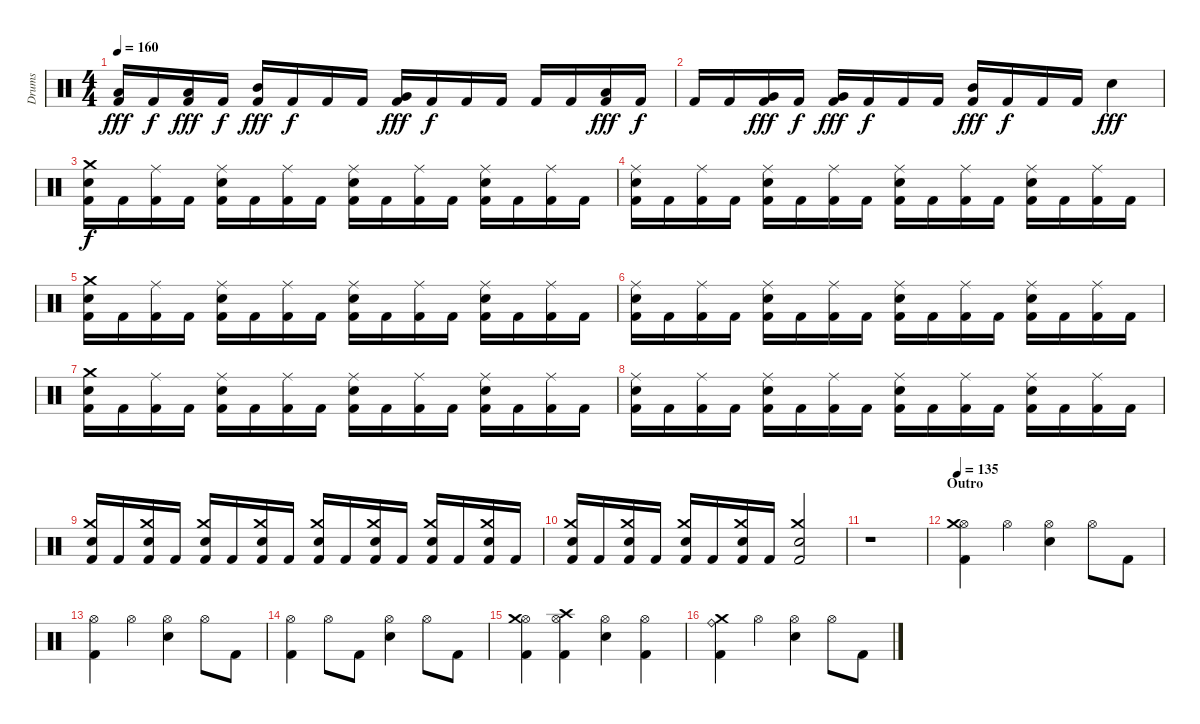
\track ("Drums" "Drums") {instrument percussion}
\staff {score}
\articulation defaults
\ts (4 4)
\tempo 160
\clef neutral
\ks c
("Kick (hit) 2" "Low Tom (hit)").16{dy fff} "Kick (hit) 2".16{dy f} ("Kick (hit) 2" "Low Tom (hit)").16{dy fff} "Kick (hit) 2".16{dy f} ("Kick (hit) 2" "Mid Tom (hit)").16{dy fff} "Kick (hit) 2".16{dy f} "Kick (hit) 2".16 "Kick (hit) 2".16 ("Kick (hit) 2" "Very Low Tom (hit)").16{dy fff} "Kick (hit) 2".16{dy f} "Kick (hit) 2".16 "Kick (hit) 2".16 "Kick (hit) 2".16 "Kick (hit) 2".16 ("Kick (hit) 2" "Low Tom (hit)").16{dy fff} "Kick (hit) 2".16{dy f} |
"Kick (hit) 2".16 "Kick (hit) 2".16 ("Kick (hit) 2" "Very Low Tom (hit)").16{dy fff} "Kick (hit) 2".16{dy f} ("Kick (hit) 2" "Very Low Tom (hit)").16{dy fff} "Kick (hit) 2".16{dy f} "Kick (hit) 2".16 "Kick (hit) 2".16 ("Kick (hit) 2" "Mid Tom (hit)").16{dy fff} "Kick (hit) 2".16{dy f} "Kick (hit) 2".16 "Kick (hit) 2".16 "Electric Snare (hit)".4{dy fff} |
("Kick (hit) 2" "Electric Snare (hit)" "Crash medium (hit)").16{dy f} "Kick (hit) 2".16 ("Kick (hit) 2" "Ride (middle)").16 "Kick (hit) 2".16 ("Kick (hit) 2" "Electric Snare (hit)" "Ride (middle)").16 "Kick (hit) 2".16 ("Kick (hit) 2" "Ride (middle)").16 "Kick (hit) 2".16 ("Kick (hit) 2" "Electric Snare (hit)" "Ride (middle)").16 "Kick (hit) 2".16 ("Kick (hit) 2" "Ride (middle)").16 "Kick (hit) 2".16 ("Kick (hit) 2" "Electric Snare (hit)" "Ride (middle)").16 "Kick (hit) 2".16 ("Kick (hit) 2" "Ride (middle)").16 "Kick (hit) 2".16 |
("Kick (hit) 2" "Electric Snare (hit)" "Ride (middle)").16 "Kick (hit) 2".16 ("Kick (hit) 2" "Ride (middle)").16 "Kick (hit) 2".16 ("Kick (hit) 2" "Electric Snare (hit)" "Ride (middle)").16 "Kick (hit) 2".16 ("Kick (hit) 2" "Ride (middle)").16 "Kick (hit) 2".16 ("Kick (hit) 2" "Electric Snare (hit)" "Ride (middle)").16 "Kick (hit) 2".16 ("Kick (hit) 2" "Ride (middle)").16 "Kick (hit) 2".16 ("Kick (hit) 2" "Electric Snare (hit)" "Ride (middle)").16 "Kick (hit) 2".16 ("Kick (hit) 2" "Ride (middle)").16 "Kick (hit) 2".16 |
("Kick (hit) 2" "Electric Snare (hit)" "Crash medium (hit)").16 "Kick (hit) 2".16 ("Kick (hit) 2" "Ride (middle)").16 "Kick (hit) 2".16 ("Kick (hit) 2" "Electric Snare (hit)" "Ride (middle)").16 "Kick (hit) 2".16 ("Kick (hit) 2" "Ride (middle)").16 "Kick (hit) 2".16 ("Kick (hit) 2" "Electric Snare (hit)" "Ride (middle)").16 "Kick (hit) 2".16 ("Kick (hit) 2" "Ride (middle)").16 "Kick (hit) 2".16 ("Kick (hit) 2" "Electric Snare (hit)" "Ride (middle)").16 "Kick (hit) 2".16 ("Kick (hit) 2" "Ride (middle)").16 "Kick (hit) 2".16 |
("Kick (hit) 2" "Electric Snare (hit)" "Ride (middle)").16 "Kick (hit) 2".16 ("Kick (hit) 2" "Ride (middle)").16 "Kick (hit) 2".16 ("Kick (hit) 2" "Electric Snare (hit)" "Ride (middle)").16 "Kick (hit) 2".16 ("Kick (hit) 2" "Ride (middle)").16 "Kick (hit) 2".16 ("Kick (hit) 2" "Electric Snare (hit)" "Ride (middle)").16 "Kick (hit) 2".16 ("Kick (hit) 2" "Ride (middle)").16 "Kick (hit) 2".16 ("Kick (hit) 2" "Electric Snare (hit)" "Ride (middle)").16 "Kick (hit) 2".16 ("Kick (hit) 2" "Ride (middle)").16 "Kick (hit) 2".16 |
("Kick (hit) 2" "Electric Snare (hit)" "Crash medium (hit)").16 "Kick (hit) 2".16 ("Kick (hit) 2" "Ride (middle)").16 "Kick (hit) 2".16 ("Kick (hit) 2" "Electric Snare (hit)" "Ride (middle)").16 "Kick (hit) 2".16 ("Kick (hit) 2" "Ride (middle)").16 "Kick (hit) 2".16 ("Kick (hit) 2" "Electric Snare (hit)" "Ride (middle)").16 "Kick (hit) 2".16 ("Kick (hit) 2" "Ride (middle)").16 "Kick (hit) 2".16 ("Kick (hit) 2" "Electric Snare (hit)" "Ride (middle)").16 "Kick (hit) 2".16 ("Kick (hit) 2" "Ride (middle)").16 "Kick (hit) 2".16 |
("Kick (hit) 2" "Electric Snare (hit)" "Ride (middle)").16 "Kick (hit) 2".16 ("Kick (hit) 2" "Ride (middle)").16 "Kick (hit) 2".16 ("Kick (hit) 2" "Electric Snare (hit)" "Ride (middle)").16 "Kick (hit) 2".16 ("Kick (hit) 2" "Ride (middle)").16 "Kick (hit) 2".16 ("Kick (hit) 2" "Electric Snare (hit)" "Ride (middle)").16 "Kick (hit) 2".16 ("Kick (hit) 2" "Ride (middle)").16 "Kick (hit) 2".16 ("Kick (hit) 2" "Electric Snare (hit)" "Ride (middle)").16 "Kick (hit) 2".16 ("Kick (hit) 2" "Ride (middle)").16 "Kick (hit) 2".16 |
("Kick (hit) 2" "Snare (hit) 2" "Crash medium (hit)").16 "Kick (hit) 2".16 ("Kick (hit) 2" "Snare (hit) 2" "Crash medium (hit)").16 "Kick (hit) 2".16 ("Kick (hit) 2" "Snare (hit) 2" "Crash medium (hit)").16 "Kick (hit) 2".16 ("Kick (hit) 2" "Snare (hit) 2" "Crash medium (hit)").16 "Kick (hit) 2".16 ("Kick (hit) 2" "Snare (hit) 2" "Crash medium (hit)").16 "Kick (hit) 2".16 ("Kick (hit) 2" "Snare (hit) 2" "Crash medium (hit)").16 "Kick (hit) 2".16 ("Kick (hit) 2" "Snare (hit) 2" "Crash medium (hit)").16 "Kick (hit) 2".16 ("Kick (hit) 2" "Snare (hit) 2" "Crash medium (hit)").16 "Kick (hit) 2".16 |
("Kick (hit) 2" "Snare (hit) 2" "Crash medium (hit)").16 "Kick (hit) 2".16 ("Kick (hit) 2" "Snare (hit) 2" "Crash medium (hit)").16 "Kick (hit) 2".16 ("Kick (hit) 2" "Snare (hit) 2" "Crash medium (hit)").16 "Kick (hit) 2".16 ("Kick (hit) 2" "Snare (hit) 2" "Crash medium (hit)").16 "Kick (hit) 2".16 ("Kick (hit) 2" "Snare (hit) 2" "Crash medium (hit)").2 |
r.1 |
\section ("" "Outro")
\tempo 135
("Kick (hit) 2" "Hi-Hat (open)" "Crash medium (hit)").4 "Hi-Hat (open)".4 ("Electric Snare (hit)" "Hi-Hat (open)").4 "Hi-Hat (open)".8 "Kick (hit) 2".8 |
("Kick (hit) 2" "Hi-Hat (open)").4 "Hi-Hat (open)".4 ("Electric Snare (hit)" "Hi-Hat (open)").4 "Hi-Hat (open)".8 "Kick (hit) 2".8 |
("Kick (hit) 2" "Hi-Hat (open)").4 "Hi-Hat (open)".8 "Kick (hit) 2".8 ("Electric Snare (hit)" "Hi-Hat (open)").4 "Hi-Hat (open)".8 "Kick (hit) 2".8 |
("Kick (hit) 2" "Hi-Hat (open)" "Crash medium (hit)").4 ("Kick (hit) 2" "Hi-Hat (open)" "Crash high (hit)").4 ("Electric Snare (hit)" "Hi-Hat (open)").4 ("Kick (hit) 2" "Hi-Hat (open)").4 |
("Kick (hit) 2" "Ride (bell)" "Crash medium (hit)").4 "Hi-Hat (open)".4 ("Electric Snare (hit)" "Hi-Hat (open)").4 "Hi-Hat (open)".8 "Kick (hit) 2".8
